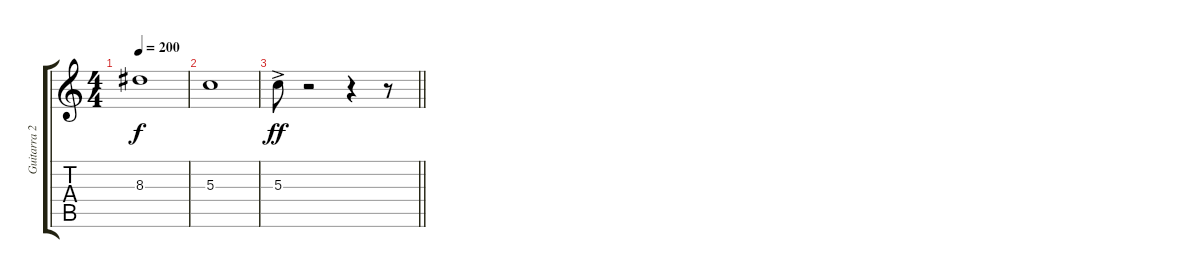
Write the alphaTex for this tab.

\track ("Guitarra 2" "Guitarra 2") {instrument overdrivenguitar}
\staff {score tabs}
\tuning (E4 B3 G3 D3 A2 E2) {hide}
\ts (4 4)
\tempo 200
\clef g2
\ks c
8.3.1{dy f} |
5.3.1 |
\barLineRight lightlight
5.3{ac}.8{dy ff} r.2 r.4 r.8
